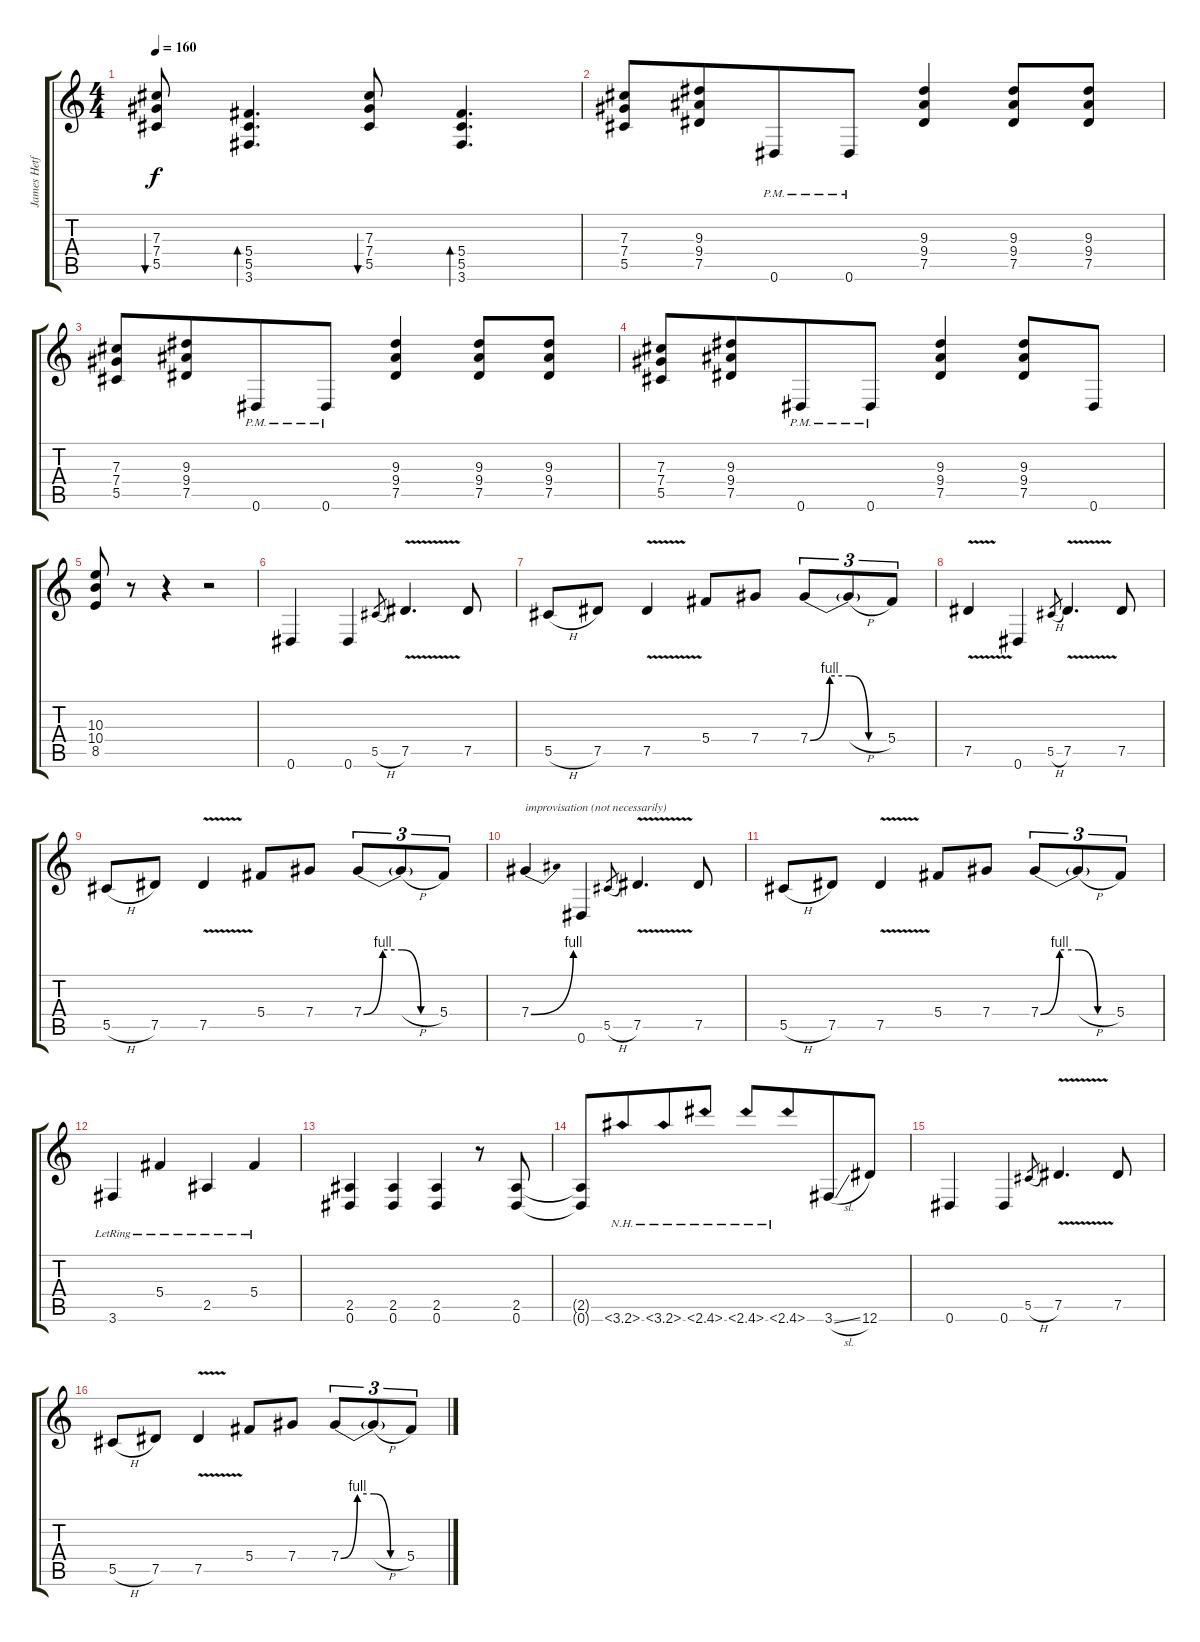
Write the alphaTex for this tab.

\track ("James Hetfield" "James Hetf") {instrument overdrivenguitar}
\staff {score tabs}
\tuning (Eb4 Bb3 Gb3 Db3 Ab2 Eb2) {hide}
\ts (4 4)
\tempo 160
\clef g2
\ks c
(7.3 7.4 5.5).8{bu 60 dy f} (5.4 5.5 3.6).4{d bd 60} (7.3 7.4 5.5).8{bu 60} (5.4 5.5 3.6).4{d bd 60} |
(7.3 7.4 5.5).8 (9.3 9.4 7.5).8{beam merge} 0.6{pm}.8 0.6{pm}.8 (9.3 9.4 7.5).4 (9.3 9.4 7.5).8 (9.3 9.4 7.5).8 |
(7.3 7.4 5.5).8 (9.3 9.4 7.5).8{beam merge} 0.6{pm}.8 0.6{pm}.8 (9.3 9.4 7.5).4 (9.3 9.4 7.5).8 (9.3 9.4 7.5).8 |
(7.3 7.4 5.5).8 (9.3 9.4 7.5).8{beam merge} 0.6{pm}.8 0.6{pm}.8 (9.3 9.4 7.5).4 (9.3 9.4 7.5).8 0.6.8 |
(10.3 10.4 8.5).8 r.8 r.4 r.2 |
0.6.4 0.6.4 5.5{h}.8{gr} 7.5{v}.4{d} 7.5.8 |
5.5{h}.8 7.5.8 7.5{v}.4 5.4.8 7.4.8 7.4{be (custom 0 0 15 4 30 4 45 0 60 0)}.8{tu (3 2)} 7.4{h t}.8{tu (3 2)} 5.4.8{tu (3 2)} |
7.5{v}.4 0.6.4 5.5{h}.8{gr} 7.5{v}.4{d} 7.5.8 |
5.5{h}.8 7.5.8 7.5{v}.4 5.4.8 7.4.8 7.4{be (custom 0 0 15 4 30 4 45 0 60 0)}.8{tu (3 2)} 7.4{h t}.8{tu (3 2)} 5.4.8{tu (3 2)} |
7.4{be (bend 0 0 60 4)}.4{txt "improvisation (not necessarily)"} 0.6.4 5.5{h}.8{gr} 7.5{v}.4{d} 7.5.8 |
5.5{h}.8 7.5.8 7.5{v}.4 5.4.8 7.4.8 7.4{be (custom 0 0 15 4 30 4 45 0 60 0)}.8{tu (3 2)} 7.4{h t}.8{tu (3 2)} 5.4.8{tu (3 2)} |
3.6{lr}.4 5.4{lr}.4 2.5{lr}.4 5.4{lr}.4 |
(2.5 0.6).4 (2.5 0.6).4 (2.5 0.6).4 r.8 (2.5 0.6).8 |
(2.5{t} 0.6{t}).8 3.6{nh}.8{beam merge} 3.6{nh}.8 2.6{nh}.8 2.6{nh}.8 2.6{nh}.8{beam merge} 3.6{sl}.8 12.6.8 |
0.6.4 0.6.4 5.5{h}.8{gr} 7.5{v}.4{d} 7.5.8 |
5.5{h}.8 7.5.8 7.5{v}.4 5.4.8 7.4.8 7.4{be (custom 0 0 15 4 30 4 45 0 60 0)}.8{tu (3 2)} 7.4{h t}.8{tu (3 2)} 5.4.8{tu (3 2)}
